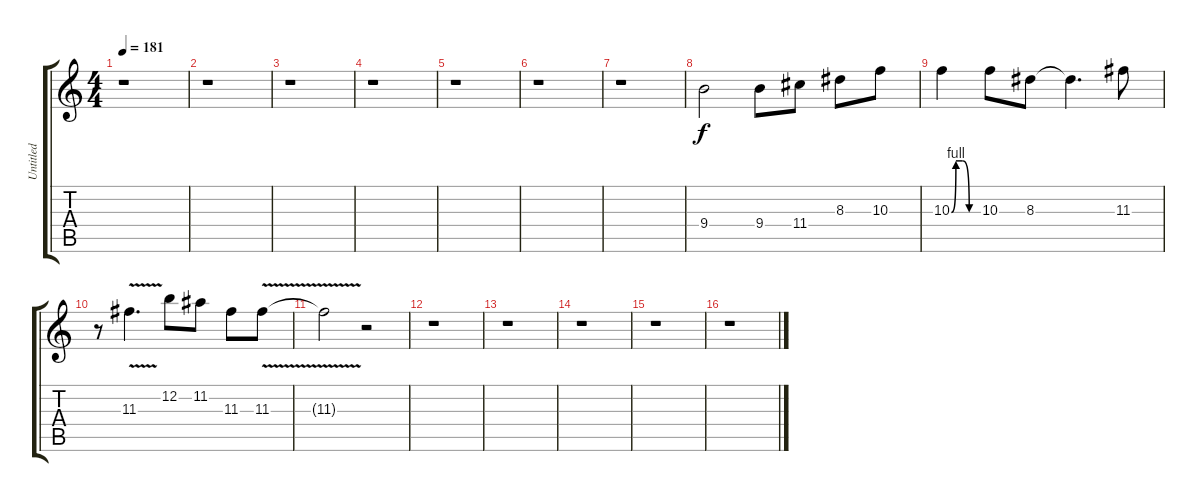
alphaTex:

\track ("Untitled" "Untitled") {instrument overdrivenguitar}
\staff {score tabs}
\tuning (E4 B3 G3 D3 A2 E2) {hide}
\ts (4 4)
\tempo 181
\clef g2
\ks c
r.1{dy f} |
r.1 |
r.1 |
r.1 |
r.1 |
r.1 |
r.1 |
9.4.2 9.4.8 11.4.8 8.3.8 10.3.8 |
10.3{be (custom 0 0 10 4 25 4 40 0 60 0)}.4 10.3.8 8.3.8 8.3{t}.4{d} 11.3.8 |
r.8 11.3{v}.4{d} 12.2.8 11.2.8 11.3.8 11.3{v}.8 |
11.3{v t}.2 r.2 |
r.1 |
r.1 |
r.1 |
r.1 |
r.1
